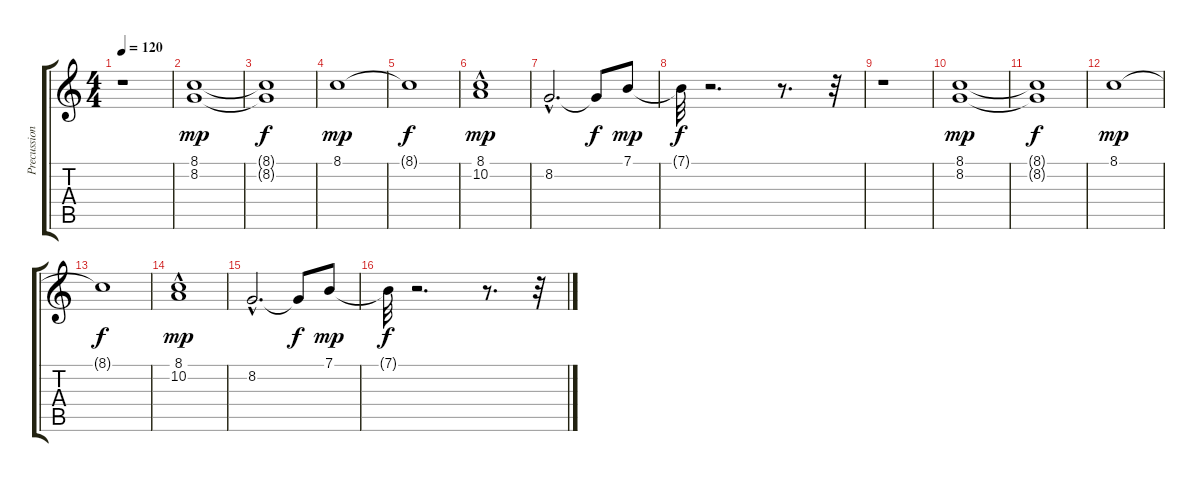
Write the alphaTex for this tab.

\track ("Precussion" "Precussion") {instrument pad2warm}
\staff {score tabs}
\tuning (E4 B3 G3 D3 A2 E2) {hide}
\ts (4 4)
\tempo 120
\clef g2
\ks c
r.1{dy mp} |
(8.1 8.2).1 |
(8.1{t} 8.2{t}).1{dy f} |
8.1.1{dy mp} |
8.1{t}.1{dy f} |
(8.1 10.2{hac}).1{dy mp} |
8.2{hac}.2{d} 8.2{t}.8{dy f} 7.1.8{dy mp} |
7.1{t}.32{dy f} r.2{d} r.8{d} r.32 |
r.1 |
(8.1 8.2).1{dy mp} |
(8.1{t} 8.2{t}).1{dy f} |
8.1.1{dy mp} |
8.1{t}.1{dy f} |
(8.1 10.2{hac}).1{dy mp} |
8.2{hac}.2{d} 8.2{t}.8{dy f} 7.1.8{dy mp} |
7.1{t}.32{dy f} r.2{d} r.8{d} r.32
